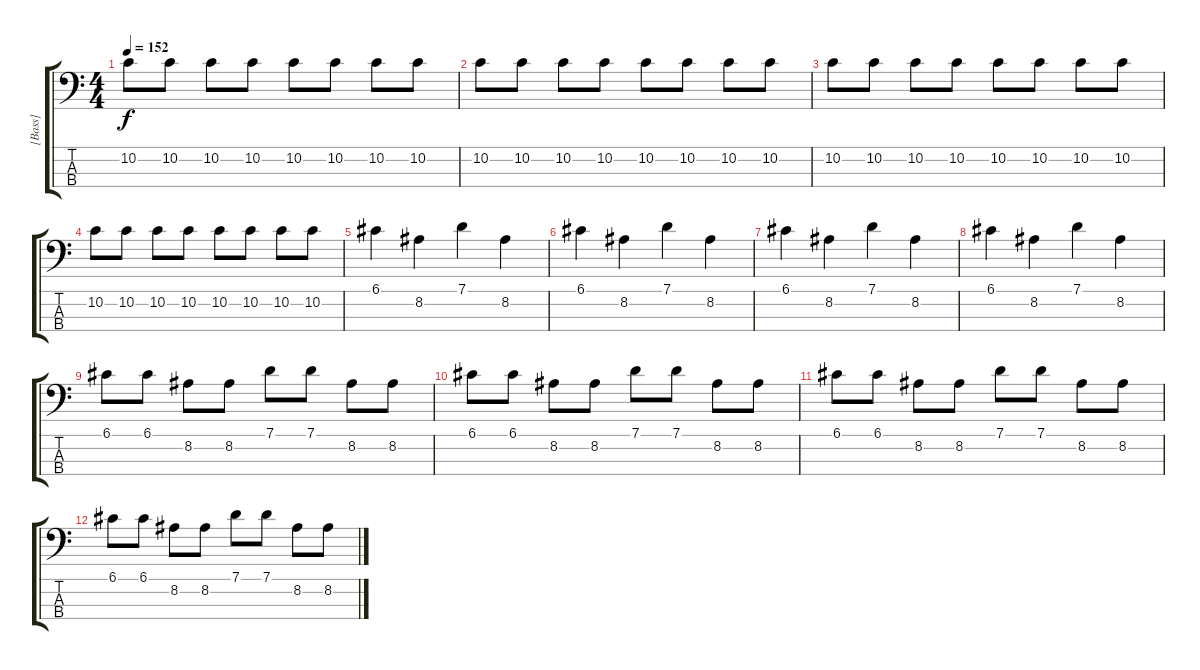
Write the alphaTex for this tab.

\track ("[Bass]" "[Bass]") {instrument electricbassfinger}
\staff {score tabs}
\tuning (G2 D2 A1 D1) {hide}
\ts (4 4)
\tempo 152
\clef f4
\ks c
10.2.8{dy f} 10.2.8 10.2.8 10.2.8 10.2.8 10.2.8 10.2.8 10.2.8 |
10.2.8 10.2.8 10.2.8 10.2.8 10.2.8 10.2.8 10.2.8 10.2.8 |
10.2.8 10.2.8 10.2.8 10.2.8 10.2.8 10.2.8 10.2.8 10.2.8 |
10.2.8 10.2.8 10.2.8 10.2.8 10.2.8 10.2.8 10.2.8 10.2.8 |
6.1.4 8.2.4 7.1.4 8.2.4 |
6.1.4 8.2.4 7.1.4 8.2.4 |
6.1.4 8.2.4 7.1.4 8.2.4 |
6.1.4 8.2.4 7.1.4 8.2.4 |
6.1.8 6.1.8 8.2.8 8.2.8 7.1.8 7.1.8 8.2.8 8.2.8 |
6.1.8 6.1.8 8.2.8 8.2.8 7.1.8 7.1.8 8.2.8 8.2.8 |
6.1.8 6.1.8 8.2.8 8.2.8 7.1.8 7.1.8 8.2.8 8.2.8 |
6.1.8 6.1.8 8.2.8 8.2.8 7.1.8 7.1.8 8.2.8 8.2.8
